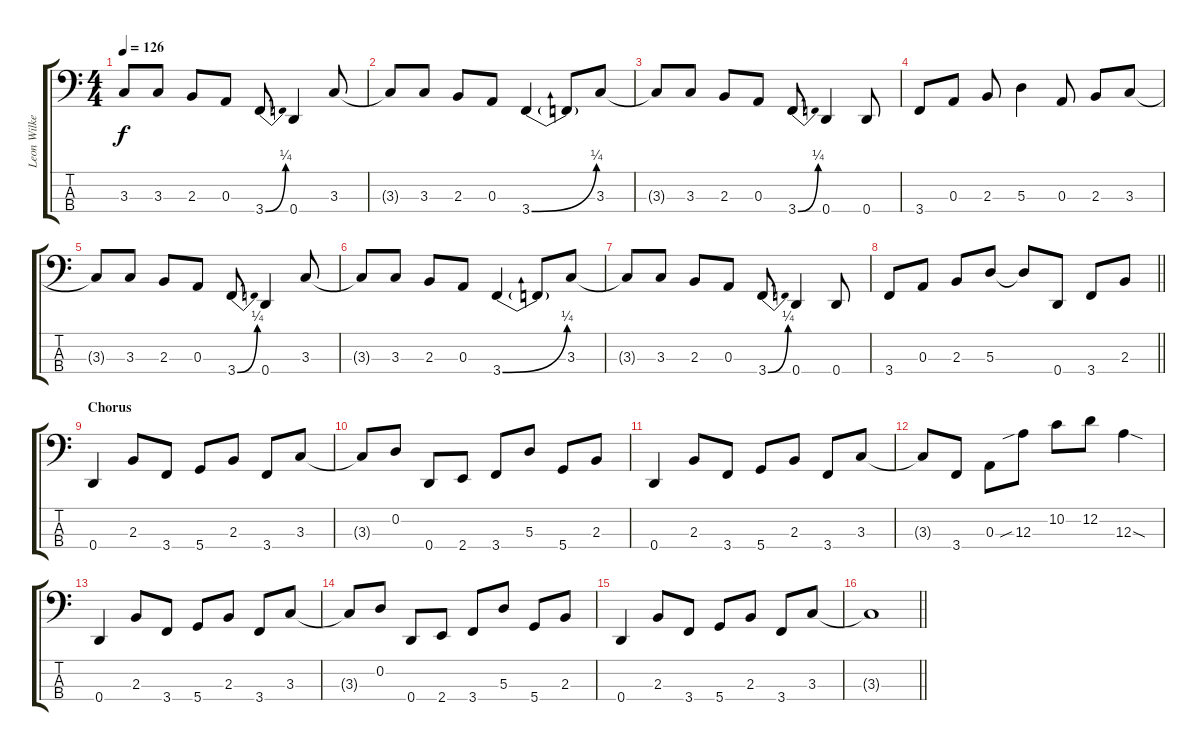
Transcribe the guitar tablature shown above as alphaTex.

\track ("Leon Wilkeson (Bass Guitar)" "Leon Wilke") {instrument electricbasspick}
\staff {score tabs}
\tuning (G2 D2 A1 D1) {hide}
\ts (4 4)
\tempo 126
\clef f4
\ks c
3.3{t}.8{dy f} 3.3.8 2.3.8 0.3.8 3.4{be (bend 0 0 60 1)}.8 0.4.4 3.3.8 |
3.3{t}.8 3.3.8 2.3.8 0.3.8 3.4{be (bend 0 0 60 1)}.4 3.4{t}.8 3.3.8 |
3.3{t}.8 3.3.8 2.3.8 0.3.8 3.4{be (bend 0 0 60 1)}.8 0.4.4 0.4.8 |
3.4.8 0.3.8 2.3.8 5.3.4 0.3.8 2.3.8 3.3.8 |
3.3{t}.8 3.3.8 2.3.8 0.3.8 3.4{be (bend 0 0 60 1)}.8 0.4.4 3.3.8 |
3.3{t}.8 3.3.8 2.3.8 0.3.8 3.4{be (bend 0 0 60 1)}.4 3.4{t}.8 3.3.8 |
3.3{t}.8 3.3.8 2.3.8 0.3.8 3.4{be (bend 0 0 60 1)}.8 0.4.4 0.4.8 |
\barLineRight lightlight
3.4.8 0.3.8 2.3.8 5.3.8 5.3{t}.8 0.4.8 3.4.8 2.3.8 |
\section ("" "Chorus")
0.4.4 2.3.8 3.4.8 5.4.8 2.3.8 3.4.8 3.3.8 |
3.3{t}.8 0.2.8 0.4.8 2.4.8 3.4.8 5.3.8 5.4.8 2.3.8 |
0.4.4 2.3.8 3.4.8 5.4.8 2.3.8 3.4.8 3.3.8 |
3.3{t}.8 3.4.8 0.3.8 12.3{sib}.8 10.2.8 12.2.8 12.3{sod}.4 |
0.4.4 2.3.8 3.4.8 5.4.8 2.3.8 3.4.8 3.3.8 |
3.3{t}.8 0.2.8 0.4.8 2.4.8 3.4.8 5.3.8 5.4.8 2.3.8 |
0.4.4 2.3.8 3.4.8 5.4.8 2.3.8 3.4.8 3.3.8 |
\barLineRight lightlight
3.3{t}.1
